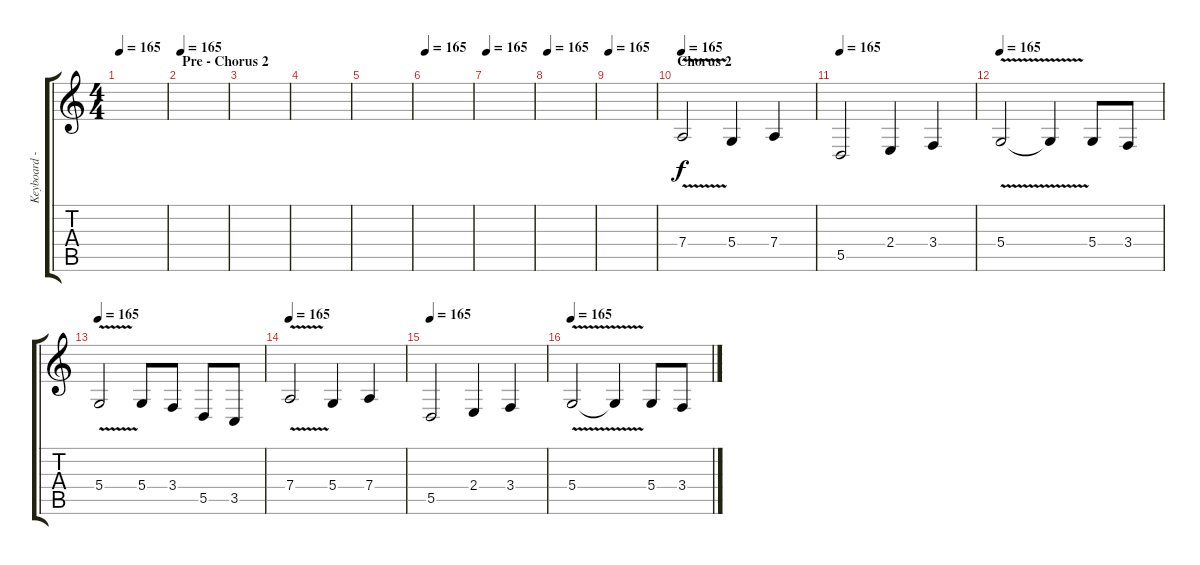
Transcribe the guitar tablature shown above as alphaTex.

\track ("Keyboard - Erik" "Keyboard -") {instrument viola}
\staff {score tabs}
\tuning (E4 B3 G3 D3 A2 E2) {hide}
\ts (4 4)
\tempo 165
\clef g2
\ks c
|
\section ("" "Pre - Chorus 2")
\tempo 165
|
|
|
|
\tempo 165
|
\tempo 165
|
\tempo 165
|
\tempo 165
|
\section ("" "Chorus 2")
\tempo 165
7.4{v}.2 5.4.4 7.4.4 |
\tempo 165
5.5.2 2.4.4 3.4.4 |
\tempo 165
5.4{v}.2 5.4{t}.4 5.4.8 3.4.8 |
\tempo 165
5.4{v}.2 5.4.8 3.4.8 5.5.8 3.5.8 |
\tempo 165
7.4{v}.2 5.4.4 7.4.4 |
\tempo 165
5.5.2 2.4.4 3.4.4 |
\tempo 165
5.4{v}.2 5.4{t}.4 5.4.8 3.4.8
